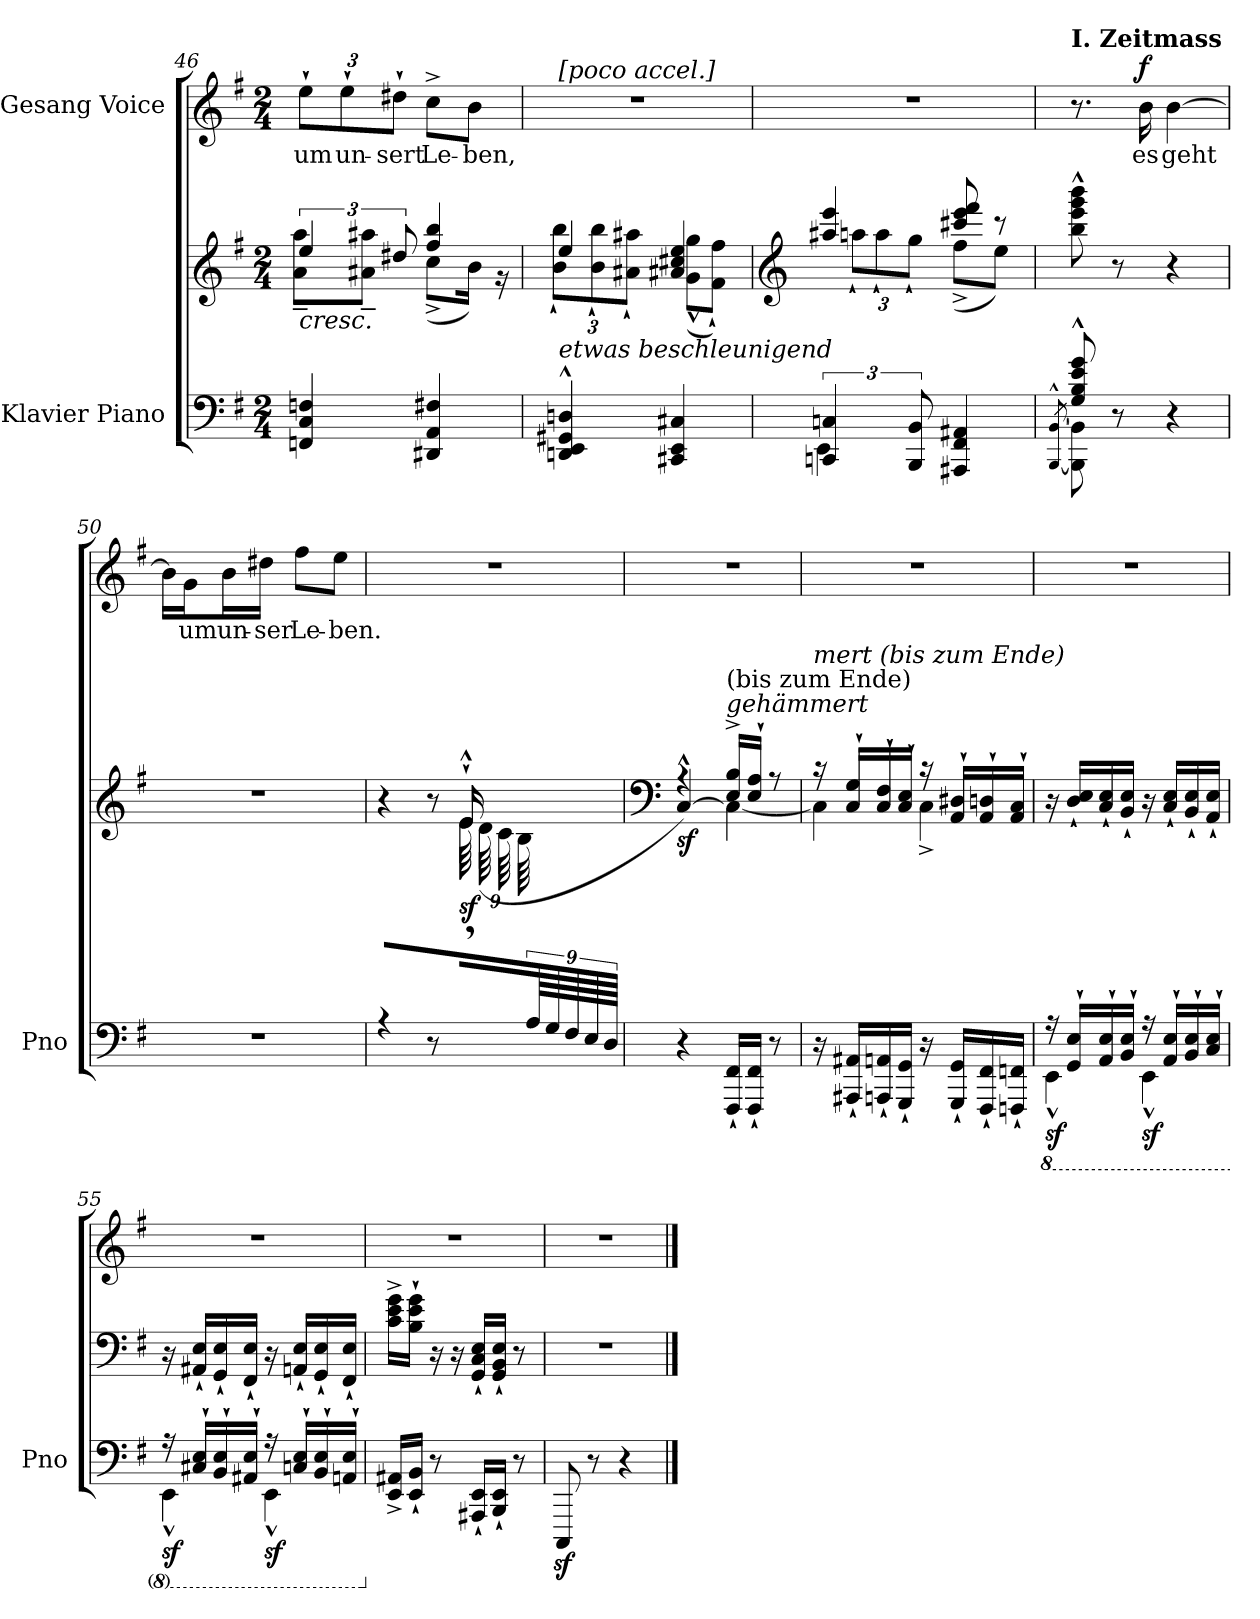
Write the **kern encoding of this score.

**kern	**kern	**dynam	**kern	**text	**dynam
*part2	*part2	*part2	*part1	*part1	*part1
*staff3	*staff2	*staff2/3	*staff1	*staff1	*staff1
*I"Klavier Piano	*	*	*I"Gesang Voice	*	*
*I'Pno	*	*	*	*	*
*clefF4	*clefG2	*	*clefG2	*	*
*k[f#]	*k[f#]	*	*k[f#]	*	*
*M2/4	*M2/4	*	*M2/4	*	*
=46	=46	=46	=46	=46	=46
*	*^	*	*	*	*
!	!LO:TX:b:i:t=cresc.	!	!	!	!	!
4FFn/ 4C/ 4Fn/	6ee/	8a\~ 8aa\~L	.	12ee`\L	um	.
.	.	.	.	12ee`\	un-	.
.	.	8a#X\~ 8aa#X\~J	.	.	.	.
.	12dd#X/	.	.	12dd#X`\J	-sert	.
4DD#X/ 4AA/ 4F#X/	4ff#/ 4bb/	(8cc^\L	.	8cc^\L	Le-	.
.	.	16b\Jk)	.	8b\J	-ben,	.
.	.	16r	.	.	.	.
=47	=47	=47	=47	=47	=47	=47
*	*	*	*	*^	*	*
!	!	!	!	!LO:TX:i:t=[poco accel.]	!	!	!
!LO:TX:i:t=etwas beschleunigend	!	!	!	!	!	!	!
4DDn/^^ 4EE/^^ 4GG#X/^^ 4Dn/^^	4ee/	12b\`> 12bb\`>L	.	2r	4ryy	.	.
.	.	12b\`> 12bb\`>	.	.	.	.	.
.	.	12a#X\`> 12aa#X\`>J	.	.	.	.	.
4CC#X/ 4EE/ 4C#X/	4a#X/ 4cc#X/ 4ee/	(8g\^^ 8gg\^^L	.	.	4ryy	.	.
.	.	8f#\` 8ff#\`J)	.	.	.	.	.
=48	=48	=48	=48	=48	=48	=48	=48
*	*clefG2	*	*	*	*	*	*
*^	*	*	*	*	*	*	*
*	*	*	*Xbrackettup	*	*	*	*	*
6CCn/ 6Cn/	4EE\	4aa#X/ 4eee/	12aan`>\L	.	2r	4ryy	.	.
.	.	.	12aa`>\	.	.	.	.	.
12BBB/ 12BB/	.	.	12gg`>\J	.	.	.	.	.
4AAA#X/ 4FF#/ 4AA#X/	4ryy	8ccc#X/ 8eee/ 8fff#/	(8ff#^\L	.	.	4ryy	.	.
.	.	8r	8ee\J)	.	.	.	.	.
*	*	*v	*v	*	*	*	*	*
*	*	*	*	*v	*v	*	*
=49	=49	=49	=49	=49	=49	=49
.	[<8qBBB/^^ [<8qBB/^^	.	.	.	.	.
!	!	!	!	!LO:TX:a:B:t=I. Zeitmass	!	!
8G/^^ 8B/^^ 8e/^^ 8g/^^	8BBB\] 8BB\]	8bb\^^ 8eee\^^ 8ggg\^^ 8bbb\^^	.	8.r	.	.
8r	4.ryy	8r	.	.	.	.
!	!	!	!	!	!	!LO:DY:a
.	.	.	.	16b\	es	f
4r	.	4r	.	[4b\	geht	.
*v	*v	*	*	*	*	*
=50	=50	=50	=50	=50	=50
2r	2r	.	16b\LL]	.	.
.	.	.	16g\J	um	.
.	.	.	16b\L	un-	.
.	.	.	16dd#X\JJ	-ser	.
.	.	.	8ff#\L	Le-	.
.	.	.	8ee\J	-ben.	.
=51	=51	=51	=51	=51	=51
*	*^	*	*	*	*
4r	4r	4.ryy	.	2r	.	.
8r	8r	.	.	.	.	.
!	!	!	!LO:DY:b	!	!	!
18ryy	16e^^`>/	72e,\LLL	sf	.	.	.
.	.	(72d\	.	.	.	.
.	.	72c\	.	.	.	.
.	.	72B\	.	.	.	.
72A/	.	72%5ryy	.	.	.	.
.	16ryy	.	.	.	.	.
72G/	.	.	.	.	.	.
72F#/	.	.	.	.	.	.
72E/	.	.	.	.	.	.
72D/JJJ	.	.	.	.	.	.
*	*v	*v	*	*	*	*
=52	=52	=52	=52	=52	=52
*	*clefF4	*	*	*	*
*^	*^	*	*	*	*
*	*	*	*^	*	*	*	*
!	!	!	!	!	!LO:DY:b	!	!	!
4ryy	4r	4r	4ryy	[4C^^/)	sf	2r	.	.
!	!	!LO:TX:i:t=gehämmert	!	!	!	!	!	!
!	!	!LO:TX:t=(bis zum Ende)	!	!	!	!	!	!
16FFF#/`> 16FF#/`>LL	4ryy	16E/^ 16B/^LL	4C\_	4ryy	.	.	.	.
16FFF#/`> 16FF#/`>JJ	.	16E/` 16A/`JJ	.	.	.	.	.	.
8r	.	8r	.	.	.	.	.	.
*v	*v	*	*	*	*	*	*	*
*	*	*v	*v	*	*	*	*
=53	=53	=53	=53	=53	=53	=53
!	!LO:TX:i:t=mert (bis zum Ende)	!	!	!	!	!
16r	16r	4C\]	.	2r	.	.
16AAA#X/`> 16AA#X/`>LL	16C/` 16G/`LL	.	.	.	.	.
16AAAn/`> 16AAn/`>	16C/` 16F#/`	.	.	.	.	.
16GGG/`> 16GG/`>JJ	16C/` 16E/`JJ	.	.	.	.	.
16r	16r	4C^\	.	.	.	.
16GGG/`> 16GG/`>LL	16AA/` 16D#X/`LL	.	.	.	.	.
16FFF#/`> 16FF#/`>	16AA/` 16Dn/`	.	.	.	.	.
16FFFn/`> 16FFn/`>JJ	16AA/` 16C/`JJ	.	.	.	.	.
*	*v	*v	*	*	*	*
=54	=54	=54	=54	=54	=54
*8ba	*	*	*	*	*
*^	*	*	*	*	*
!	!	!	!LO:DY:b=2	!	!	!
16r	4EEE^^\	16r	sf	2r	.	.
16GGG/` 16EE/`LL	.	16D/`> 16E/`>LL	.	.	.	.
16AAA/` 16EE/`	.	16C/`> 16E/`>	.	.	.	.
16BBB/` 16EE/`JJ	.	16BB/`> 16E/`>JJ	.	.	.	.
!	!	!	!LO:DY:b=2	!	!	!
16r	4EEE^^\	16r	sf	.	.	.
16AAA/` 16EE/`LL	.	16C/`> 16E/`>LL	.	.	.	.
16BBB/` 16EE/`	.	16BB/`> 16E/`>	.	.	.	.
16CC/` 16EE/`JJ	.	16AA/`> 16E/`>JJ	.	.	.	.
=55	=55	=55	=55	=55	=55	=55
!	!	!	!LO:DY:b=2	!	!	!
16r	4EEE^^\	16r	sf	2r	.	.
16CC#X/` 16EE/`LL	.	16AA#X/`> 16E/`>LL	.	.	.	.
16BBB/` 16EE/`	.	16GG/`> 16E/`>	.	.	.	.
16AAA#X/` 16EE/`JJ	.	16FF#/`> 16E/`>JJ	.	.	.	.
!	!	!	!LO:DY:b=2	!	!	!
16r	4EEE^^\	16r	sf	.	.	.
16CCn/` 16EE/`LL	.	16AAn/`> 16E/`>LL	.	.	.	.
16BBB/` 16EE/`	.	16GG/`> 16E/`>	.	.	.	.
16AAAn/` 16EE/`JJ	.	16FF#/`> 16E/`>JJ	.	.	.	.
*v	*v	*	*	*	*	*
=56	=56	=56	=56	=56	=56
*X8ba	*	*	*	*	*
16EE/^ 16AA#X/^LL	16c\^ 16e\^ 16g\^LL	.	2r	.	.
16EE/` 16BB/`JJ	16B\` 16e\` 16g\`JJ	.	.	.	.
8r	16r	.	.	.	.
.	16r	.	.	.	.
16AAA#X/` 16EE/`LL	16GG/` 16C/` 16E/`LL	.	.	.	.
16BBB/` 16EE/`JJ	16GG/` 16BB/` 16E/`JJ	.	.	.	.
8r	8r	.	.	.	.
=57	=57	=57	=57	=57	=57
8CCCz</	2r	.	2r	.	.
8r	.	.	.	.	.
4r	.	.	.	.	.
==	==	==	==	==	==
*-	*-	*-	*-	*-	*-
